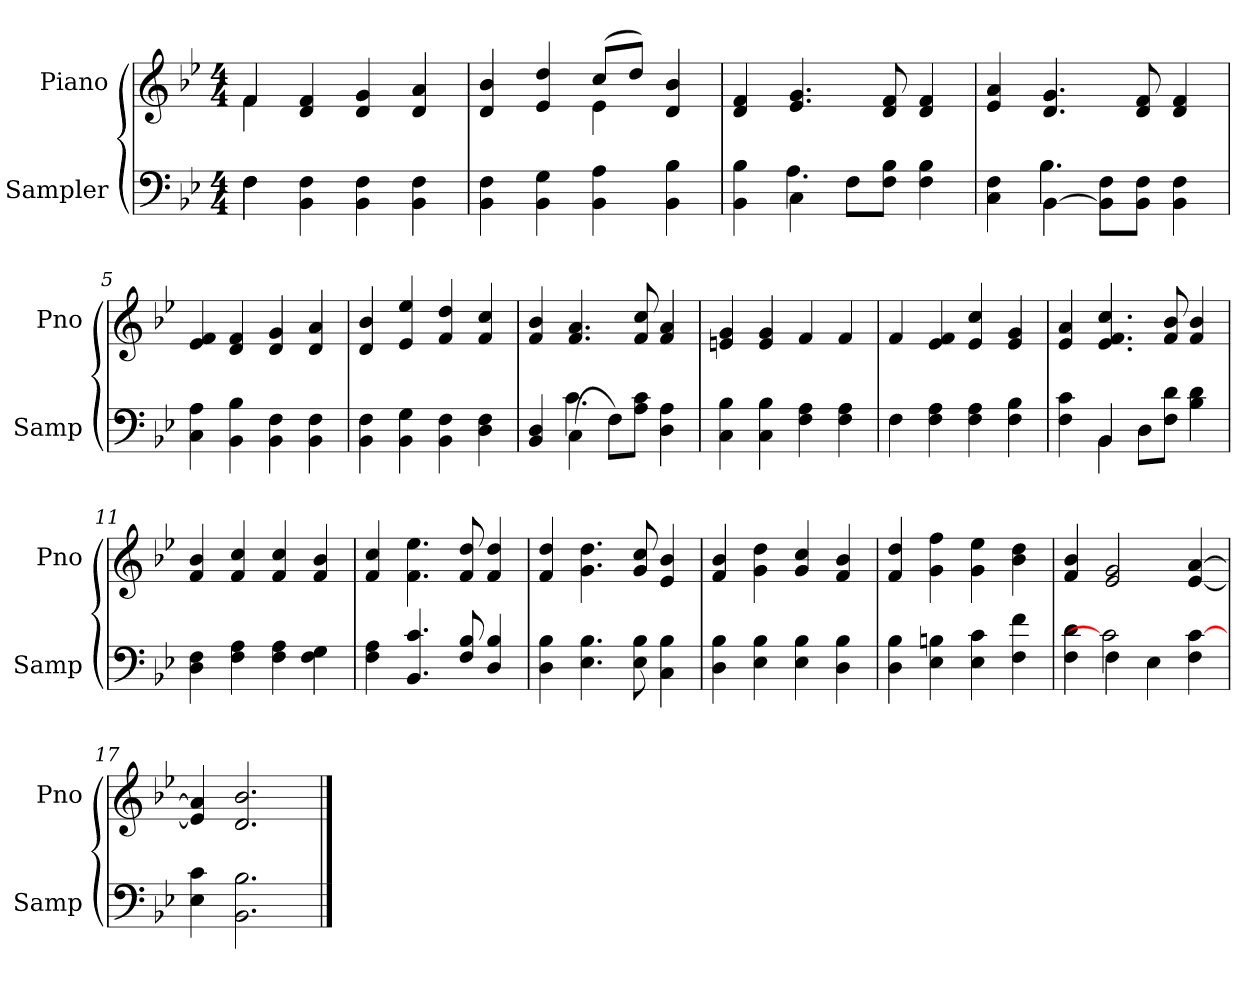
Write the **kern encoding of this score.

**kern	**kern
*part2	*part1
*staff2	*staff1
*I"Sampler	*I"Piano
*I'Samp	*I'Pno
*clefF4	*clefG2
*k[b-e-]	*k[b-e-]
*B-:	*B-:
*M4/4	*M4/4
=1	=1
*^	*^
4F\	4F	4f/	4f
4BB- 4F	2.ryy	4d 4f	2.ryy
4BB- 4F	.	4d 4g	.
4BB- 4F	.	4d 4a	.
*v	*v	*	*
=2	=2	=2
4BB- 4F	4d 4b-	2ryy
4BB- 4G	4e- 4dd	.
4BB- 4A	(8cc/L	4e-
.	8dd/J)	.
4BB- 4B-	4d 4b-	4ryy
*	*v	*v
=3	=3
*^	*
4BB- 4B-	4ryy	4d 4f
4C\	4.A	4.e- 4.g
8F\L	.	.
8F\ 8B-\J	4.ryy	8d 8f
4F 4B-	.	4d 4f
=4	=4	=4
4C 4F	4ryy	4e- 4a
[4BB-\	4.B-	4.d 4.g
8BB-]\ 8F\L	.	.
8BB-\ 8F\J	4.ryy	8d 8f
4BB- 4F	.	4d 4f
*v	*v	*
=5	=5
4C 4A	4e- 4f
4BB- 4B-	4d 4f
4BB- 4F	4d 4g
4BB- 4F	4d 4a
=6	=6
4BB- 4F	4d 4b-
4BB- 4G	4e- 4ee-
4BB- 4F	4f 4dd
4D 4F	4f 4cc
=7	=7
*^	*
4BB- 4D	4ryy	4f 4b-
(4C\	4.c	4.f 4.a
8F\L)	.	.
8A\ 8c\J	4.ryy	8f 8cc
4D 4A	.	4f 4a
*v	*v	*
=8	=8
4C 4B-	4en 4g
4C 4B-	4e 4g
4F 4A	4f
4F 4A	4f
=9	=9
4F	4f
4F 4A	4e- 4f
4F 4A	4e- 4cc
4F 4B-	4e- 4g
=10	=10
*^	*
4F 4c	4ryy	4e- 4a
4BB-/	4BB-	4.e- 4.f 4.cc
8D\L	2ryy	.
8F\ 8d\J	.	8f 8b-
4B- 4d	.	4f 4b-
*v	*v	*
=11	=11
4D 4F	4f 4b-
4F 4A	4f 4cc
4F 4A	4f 4cc
4F 4G	4f 4b-
=12	=12
4F 4A	4f 4cc
4.BB-/ 4.c/	4.f 4.ee-
8F/ 8B-/	8f 8dd
4D/ 4B-/	4f 4dd
=13	=13
4D 4B-	4f 4dd
4.E- 4.B-	4.g 4.dd
8E- 8B-	8g 8cc
4C 4B-	4e- 4b-
=14	=14
4D 4B-	4f 4b-
4E- 4B-	4g 4dd
4E- 4B-	4g 4cc
4D 4B-	4f 4b-
=15	=15
4D 4B-	4f 4dd
4E- 4Bn	4g 4ff
4E- 4c	4g 4ee-
4F 4f	4b- 4dd
=16	=16
*^	*
4F 4d	4ryy	4f 4b-
4F\	2c]	2e- 2g
4E-\	.	.
4F [4c	4ryy	[4e- [4a
*v	*v	*
=17	=17
4E- 4c	4e-] 4a]
2.BB- 2.B-	2.d 2.b-
==	==
*-	*-
